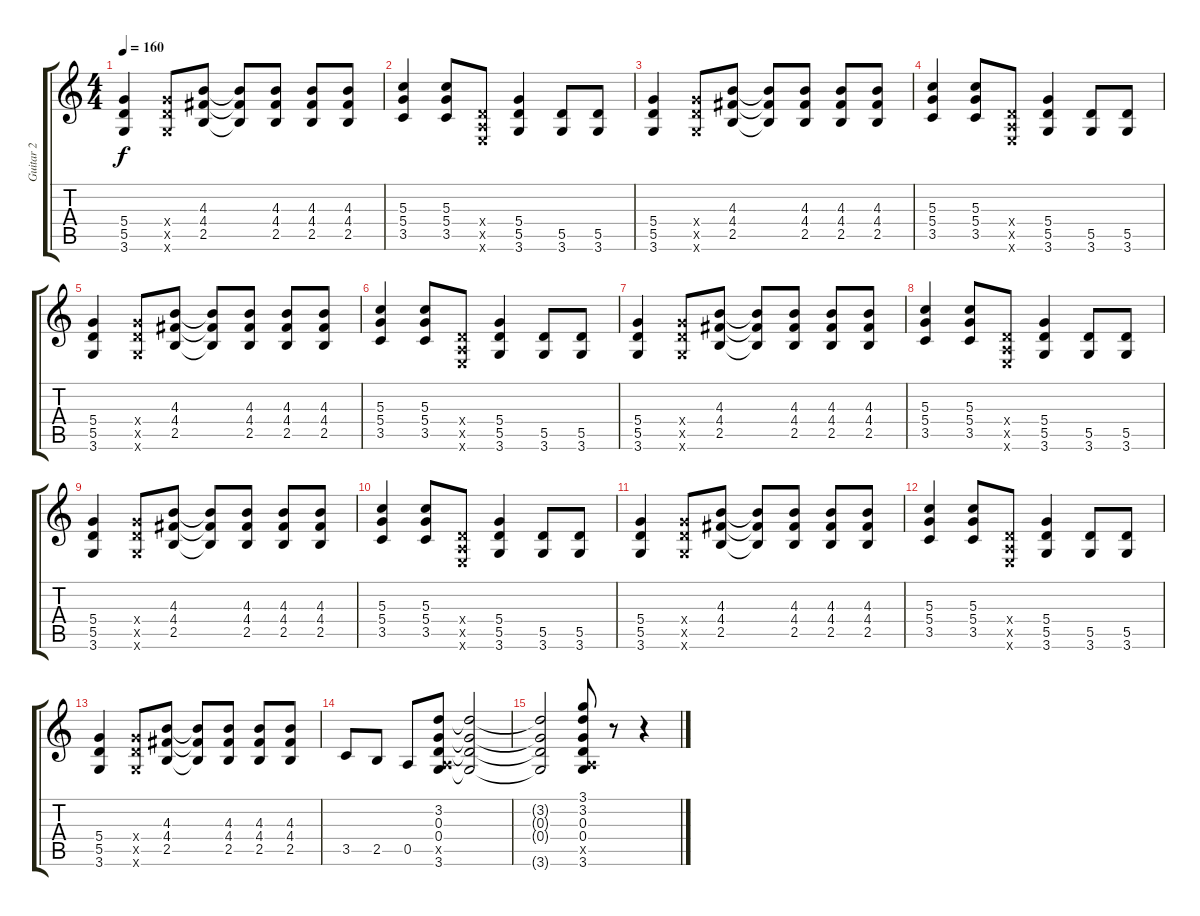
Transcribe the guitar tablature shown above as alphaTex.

\track ("Guitar 2" "Guitar 2") {instrument overdrivenguitar}
\staff {score tabs}
\tuning (E4 B3 G3 D3 A2 E2) {hide}
\ts (4 4)
\tempo 160
\clef g2
\ks c
(5.4 5.5 3.6).4{dy f} (5.4{x} 5.5{x} 3.6{x}).8 (4.3 4.4 2.5).8 (4.3{t} 4.4{t} 2.5{t}).8 (4.3 4.4 2.5).8 (4.3 4.4 2.5).8 (4.3 4.4 2.5).8 |
(5.3 5.4 3.5).4 (5.3 5.4 3.5).8 (0.4{x} 0.5{x} 0.6{x}).8 (5.4 5.5 3.6).4 (5.5 3.6).8 (5.5 3.6).8 |
(5.4 5.5 3.6).4 (5.4{x} 5.5{x} 3.6{x}).8 (4.3 4.4 2.5).8 (4.3{t} 4.4{t} 2.5{t}).8 (4.3 4.4 2.5).8 (4.3 4.4 2.5).8 (4.3 4.4 2.5).8 |
(5.3 5.4 3.5).4 (5.3 5.4 3.5).8 (0.4{x} 0.5{x} 0.6{x}).8 (5.4 5.5 3.6).4 (5.5 3.6).8 (5.5 3.6).8 |
(5.4 5.5 3.6).4 (5.4{x} 5.5{x} 3.6{x}).8 (4.3 4.4 2.5).8 (4.3{t} 4.4{t} 2.5{t}).8 (4.3 4.4 2.5).8 (4.3 4.4 2.5).8 (4.3 4.4 2.5).8 |
(5.3 5.4 3.5).4 (5.3 5.4 3.5).8 (0.4{x} 0.5{x} 0.6{x}).8 (5.4 5.5 3.6).4 (5.5 3.6).8 (5.5 3.6).8 |
(5.4 5.5 3.6).4 (5.4{x} 5.5{x} 3.6{x}).8 (4.3 4.4 2.5).8 (4.3{t} 4.4{t} 2.5{t}).8 (4.3 4.4 2.5).8 (4.3 4.4 2.5).8 (4.3 4.4 2.5).8 |
(5.3 5.4 3.5).4 (5.3 5.4 3.5).8 (0.4{x} 0.5{x} 0.6{x}).8 (5.4 5.5 3.6).4 (5.5 3.6).8 (5.5 3.6).8 |
(5.4 5.5 3.6).4 (5.4{x} 5.5{x} 3.6{x}).8 (4.3 4.4 2.5).8 (4.3{t} 4.4{t} 2.5{t}).8 (4.3 4.4 2.5).8 (4.3 4.4 2.5).8 (4.3 4.4 2.5).8 |
(5.3 5.4 3.5).4 (5.3 5.4 3.5).8 (0.4{x} 0.5{x} 0.6{x}).8 (5.4 5.5 3.6).4 (5.5 3.6).8 (5.5 3.6).8 |
(5.4 5.5 3.6).4 (5.4{x} 5.5{x} 3.6{x}).8 (4.3 4.4 2.5).8 (4.3{t} 4.4{t} 2.5{t}).8 (4.3 4.4 2.5).8 (4.3 4.4 2.5).8 (4.3 4.4 2.5).8 |
(5.3 5.4 3.5).4 (5.3 5.4 3.5).8 (0.4{x} 0.5{x} 0.6{x}).8 (5.4 5.5 3.6).4 (5.5 3.6).8 (5.5 3.6).8 |
(5.4 5.5 3.6).4 (5.4{x} 5.5{x} 3.6{x}).8 (4.3 4.4 2.5).8 (4.3{t} 4.4{t} 2.5{t}).8 (4.3 4.4 2.5).8 (4.3 4.4 2.5).8 (4.3 4.4 2.5).8 |
3.5.8 2.5.8 0.5.8 (3.2 0.3 0.4 0.5{x} 3.6).8 (3.2{t} 0.3{t} 0.4{t} 3.6{t}).2 |
(3.2{t} 0.3{t} 0.4{t} 3.6{t}).2 (3.1 3.2 0.3 0.4 0.5{x} 3.6).8 r.8 r.4
